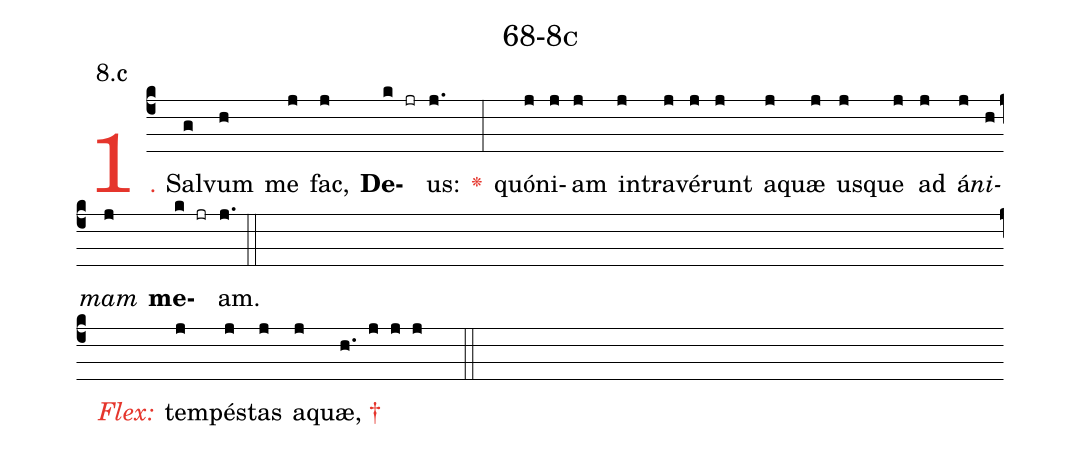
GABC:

name: 68-8c;
annotation: 8.c;
%%
(c4)<c>1.</c> Sal(g)vum(h) me(j) fac,(j) <b>De</b>(k jr)us:(j.) <c><v>\greheightstar</v></c>(:) quón(j)i(j)am(j) in(j)tra(j)vé(j)runt(j) a(j)quæ(j) us(j)que(j) ad(j) á(j)<i>ni</i>(h)<i>mam</i>(j) <b>me</b>(k jr)am.(j.) (::) (Z)
()<c><i>Flex:</i></c>()  tem(j)pés(j)tas(j) a(j)quæ, <c>†</c>(h. j j j  ::)

%E(j) u(j) o(h) u(j) a(k) e.(j.) (::)
